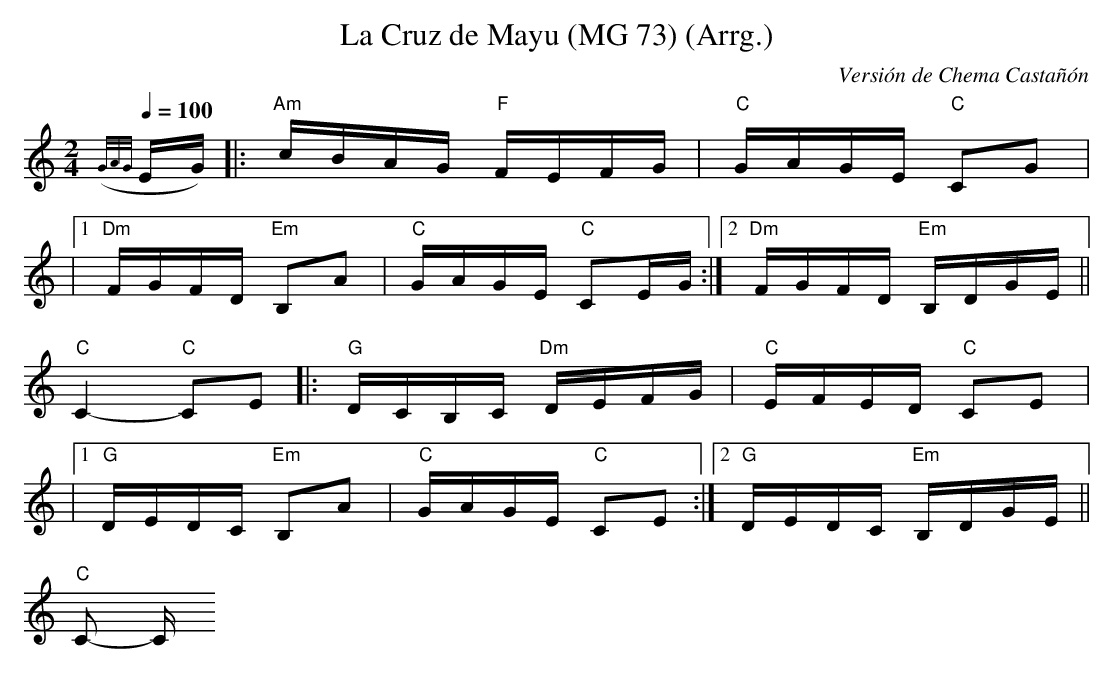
X:1
T:La Cruz de Mayu (MG 73) (Arrg.)
C:Versión de Chema Castañón
E:Comp.
M:2/4
L:1/16
Q:1/4=100
K:C
({G/2A/2G/2} EG)|:"Am"cBAG "F"FEFG|"C"GAGE "C"C2G2|
|[1 "Dm"FGFD "Em"B,2A2|"C"GAGE "C"C2EG:|[2 "Dm"FGFD "Em"B,DGE||
"C"C4- "C"C2E2|:"G"DCB,C "Dm"DEFG|"C"EFED "C"C2E2|
|[1 "G"DEDC "Em"B,2A2|"C"GAGE "C"C2E2:|[2 "G"DEDC "Em"B,DGE||
"C"C2- C
